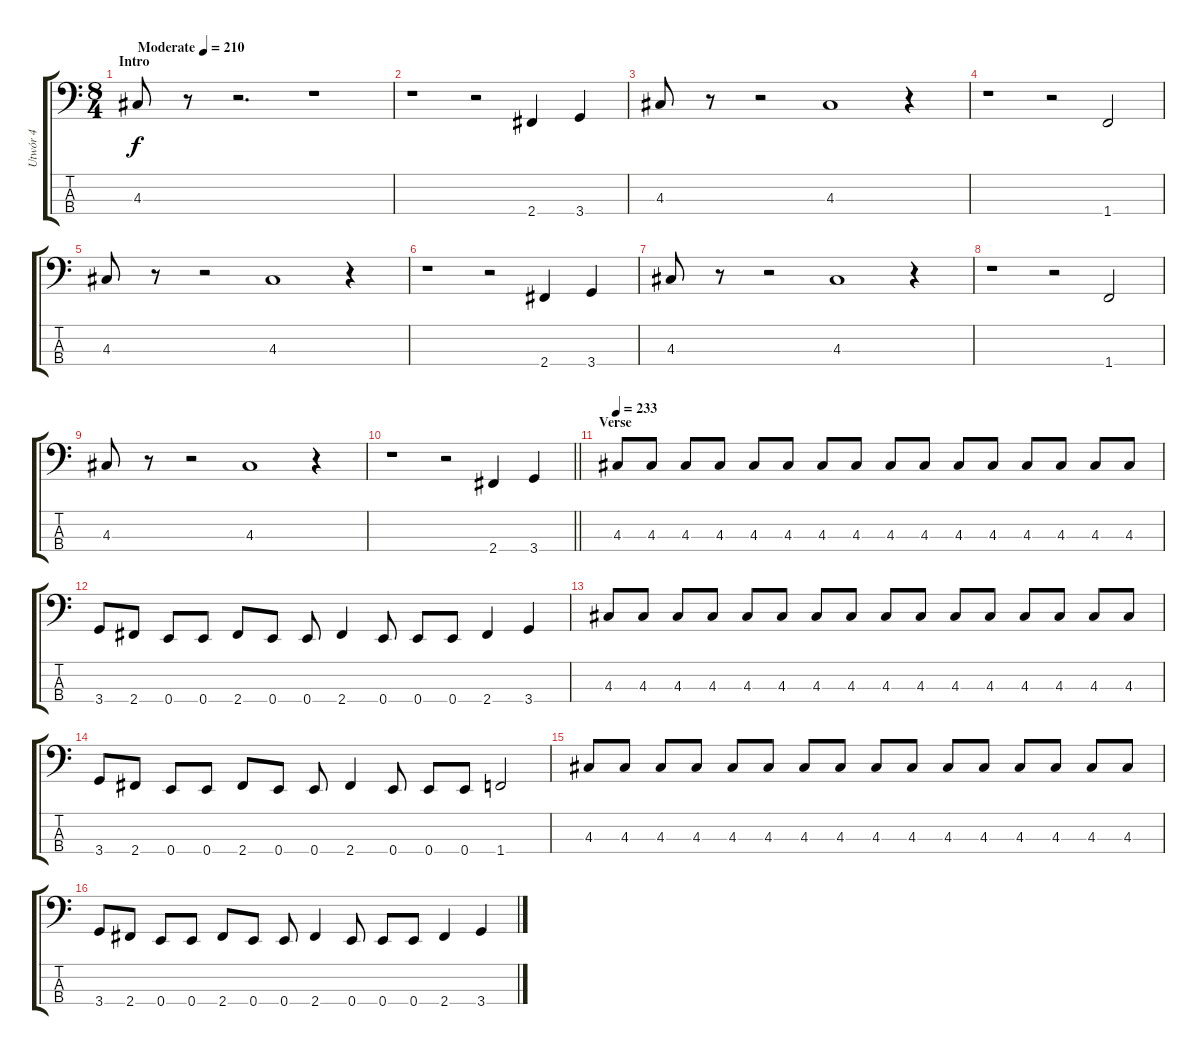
\track ("Utwór 4" "Utwór 4") {instrument electricbassfinger}
\staff {score tabs}
\tuning (G2 D2 A1 E1) {hide}
\ts (8 4)
\section ("" "Intro")
\tempo (210 "Moderate")
\tempo 208
\tempo (210 "Moderate")
\clef f4
\ks c
4.3.8{dy f instrument electricbassfinger} r.8 r.2{d} r.1 |
r.1 r.2 2.4.4 3.4.4 |
4.3.8 r.8 r.2 4.3.1 r.4 |
r.1 r.2 1.4.2 |
4.3.8 r.8 r.2 4.3.1 r.4 |
r.1 r.2 2.4.4 3.4.4 |
4.3.8 r.8 r.2 4.3.1 r.4 |
r.1 r.2 1.4.2 |
4.3.8 r.8 r.2 4.3.1 r.4 |
\barLineRight lightlight
r.1 r.2 2.4.4 3.4.4 |
\section ("" "Verse")
\tempo 233
4.3.8 4.3.8 4.3.8 4.3.8 4.3.8 4.3.8 4.3.8 4.3.8 4.3.8 4.3.8 4.3.8 4.3.8 4.3.8 4.3.8 4.3.8 4.3.8 |
3.4.8 2.4.8 0.4.8 0.4.8 2.4.8 0.4.8 0.4.8 2.4.4 0.4.8 0.4.8 0.4.8 2.4.4 3.4.4 |
4.3.8 4.3.8 4.3.8 4.3.8 4.3.8 4.3.8 4.3.8 4.3.8 4.3.8 4.3.8 4.3.8 4.3.8 4.3.8 4.3.8 4.3.8 4.3.8 |
3.4.8 2.4.8 0.4.8 0.4.8 2.4.8 0.4.8 0.4.8 2.4.4 0.4.8 0.4.8 0.4.8 1.4.2 |
4.3.8 4.3.8 4.3.8 4.3.8 4.3.8 4.3.8 4.3.8 4.3.8 4.3.8 4.3.8 4.3.8 4.3.8 4.3.8 4.3.8 4.3.8 4.3.8 |
3.4.8 2.4.8 0.4.8 0.4.8 2.4.8 0.4.8 0.4.8 2.4.4 0.4.8 0.4.8 0.4.8 2.4.4 3.4.4
